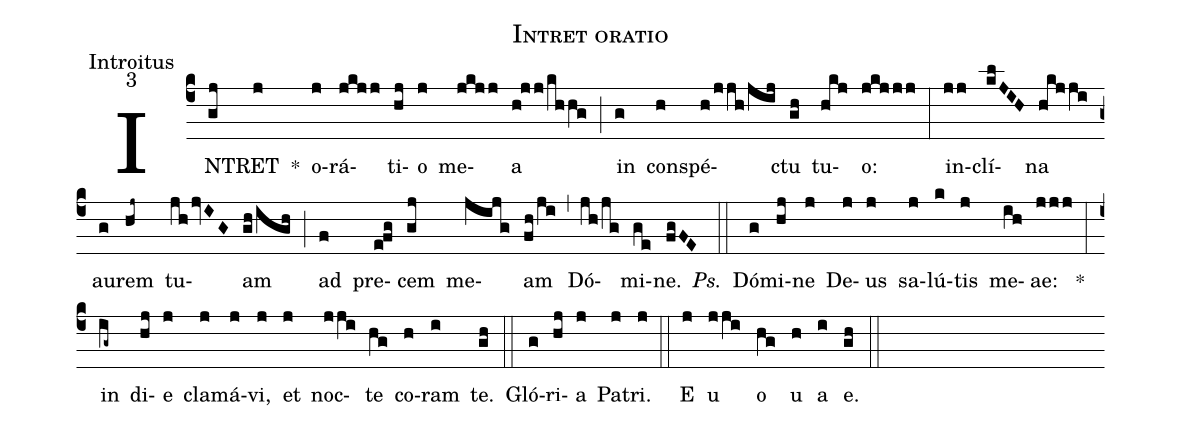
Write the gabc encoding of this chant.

name:Intret oratio;
office-part:Introitus;
mode:3;
%%
(c4) IN(gj)TRET(j) *() o(j)rá(jkjj)ti(hj)o(j) me(jkjj)a(h!jj/khhg) (;) in(g) con(h)spé(h/jjh/jij)ctu(gh) tu(hkj)o:(jkjjj) (:) in(jj)clí(klJIH)na(hkjji) au(g)rem(hj~) tu(jh/jvIG)am(gh/igh) (;) ad(f) pre(e!fg)cem(gj) me(jijg)am(fh/ji) (,) Dó(jh/jg)mi(ge)ne.(fgFE) <i>Ps.</i>(::) Dó(g)mi(hj)ne(j) De(j)us(j) sa(j)lú(k)tis(j) me(ih)ae:(jjj) *(:) in(ig~) di(hj)e(j) cla(j)má(j)vi,(j) et(j) noc(jji)te(hg) co(h)ram(i) te.(gh) (::) Gló(g)ri(hj)a(j) Pa(j)tri.(j) (::) E(j) u(jji) o(hg) u(h) a(i) e.(gh) (::)
